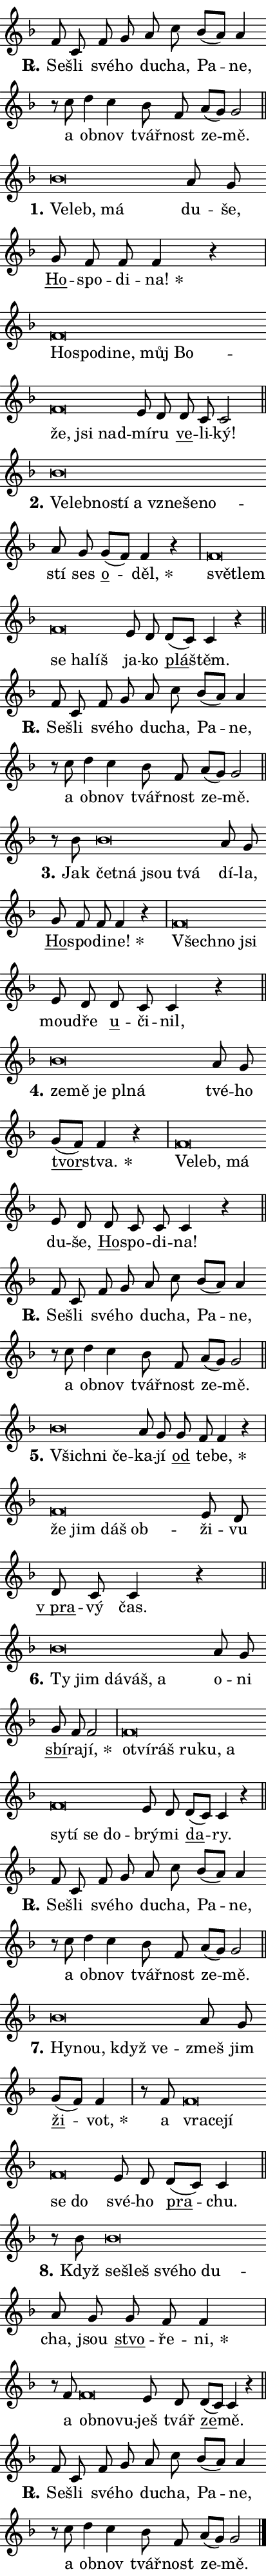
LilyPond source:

\version "2.24.0"
\header { tagline = "" }
\paper {
  indent = 0\cm
  top-margin = 0\cm
  right-margin = 0\cm
  bottom-margin = 0\cm
  left-margin = 0\cm
  paper-width = 7\cm
  page-breaking = #ly:one-page-breaking
  system-system-spacing.basic-distance = #11
  score-system-spacing.basic-distance = #11
  ragged-last = ##f
}


%% Author: Thomas Morley
%% https://lists.gnu.org/archive/html/lilypond-user/2020-05/msg00002.html
#(define (line-position grob)
"Returns position of @var[grob} in current system:
   @code{'start}, if at first time-step
   @code{'end}, if at last time-step
   @code{'middle} otherwise
"
  (let* ((col (ly:item-get-column grob))
         (ln (ly:grob-object col 'left-neighbor))
         (rn (ly:grob-object col 'right-neighbor))
         (col-to-check-left (if (ly:grob? ln) ln col))
         (col-to-check-right (if (ly:grob? rn) rn col))
         (break-dir-left
           (and
             (ly:grob-property col-to-check-left 'non-musical #f)
             (ly:item-break-dir col-to-check-left)))
         (break-dir-right
           (and
             (ly:grob-property col-to-check-right 'non-musical #f)
             (ly:item-break-dir col-to-check-right))))
        (cond ((eqv? 1 break-dir-left) 'start)
              ((eqv? -1 break-dir-right) 'end)
              (else 'middle))))

#(define (tranparent-at-line-position vctor)
  (lambda (grob)
  "Relying on @code{line-position} select the relevant enry from @var{vctor}.
Used to determine transparency,"
    (case (line-position grob)
      ((end) (not (vector-ref vctor 0)))
      ((middle) (not (vector-ref vctor 1)))
      ((start) (not (vector-ref vctor 2))))))

noteHeadBreakVisibility =
#(define-music-function (break-visibility)(vector?)
"Makes @code{NoteHead}s transparent relying on @var{break-visibility}"
#{
  \override NoteHead.transparent =
    #(tranparent-at-line-position break-visibility)
#})

#(define delete-ledgers-for-transparent-note-heads
  (lambda (grob)
    "Reads whether a @code{NoteHead} is transparent.
If so this @code{NoteHead} is removed from @code{'note-heads} from
@var{grob}, which is supposed to be @code{LedgerLineSpanner}.
As a result ledgers are not printed for this @code{NoteHead}"
    (let* ((nhds-array (ly:grob-object grob 'note-heads))
           (nhds-list
             (if (ly:grob-array? nhds-array)
                 (ly:grob-array->list nhds-array)
                 '()))
           ;; Relies on the transparent-property being done before
           ;; Staff.LedgerLineSpanner.after-line-breaking is executed.
           ;; This is fragile ...
           (to-keep
             (remove
               (lambda (nhd)
                 (ly:grob-property nhd 'transparent #f))
               nhds-list)))
      ;; TODO find a better method to iterate over grob-arrays, similiar
      ;; to filter/remove etc for lists
      ;; For now rebuilt from scratch
      (set! (ly:grob-object grob 'note-heads)  '())
      (for-each
        (lambda (nhd)
          (ly:pointer-group-interface::add-grob grob 'note-heads nhd))
        to-keep))))

hideNotes = {
  \noteHeadBreakVisibility #begin-of-line-visible
}
unHideNotes = {
  \noteHeadBreakVisibility #all-visible
}

% work-around for resetting accidentals
% https://lilypond.org/doc/v2.23/Documentation/notation/displaying-rhythms#unmetered-music
cadenzaMeasure = {
  \cadenzaOff
  \partial 1024 s1024
  \cadenzaOn
}

#(define-markup-command (accent layout props text) (markup?)
  "Underline accented syllable"
  (interpret-markup layout props
    #{\markup \override #'(offset . 4.3) \underline { #text }#}))

responsum = \markup \concat {
  "R" \hspace #-1.05 \path #0.1 #'((moveto 0 0.07) (lineto 0.9 0.8)) \hspace #0.05 "."
}

\layout {
    \context {
        \Staff
        \remove "Time_signature_engraver"
        \override LedgerLineSpanner.after-line-breaking = #delete-ledgers-for-transparent-note-heads
    }
    \context {
        \Voice {
            \override NoteHead.output-attributes = #'((class . "notehead"))
            \override Hairpin.height = #0.55
        }
    }
    \context {
        \Lyrics {
            \override StanzaNumber.output-attributes = #'((class . "stanzanumber"))
            \override LyricSpace.minimum-distance = #0.9
            \override LyricText.font-name = #"TeX Gyre Schola"
            \override LyricText.font-size = 1
            \override StanzaNumber.font-name = #"TeX Gyre Schola Bold"
            \override StanzaNumber.font-size = 1
        }
    }
}

% magnetic-lyrics.ily
%
%   written by
%     Jean Abou Samra <jean@abou-samra.fr>
%     Werner Lemberg <wl@gnu.org>
%
%   adapted by
%     Jiri Hon <jiri.hon@gmail.com>
%
% Version 2022-Apr-15

% https://www.mail-archive.com/lilypond-user@gnu.org/msg149350.html

#(define (Left_hyphen_pointer_engraver context)
   "Collect syllable-hyphen-syllable occurrences in lyrics and store
them in properties.  This engraver only looks to the left.  For
example, if the lyrics input is @code{foo -- bar}, it does the
following.

@itemize @bullet
@item
Set the @code{text} property of the @code{LyricHyphen} grob between
@q{foo} and @q{bar} to @code{foo}.

@item
Set the @code{left-hyphen} property of the @code{LyricText} grob with
text @q{foo} to the @code{LyricHyphen} grob between @q{foo} and
@q{bar}.
@end itemize

Use this auxiliary engraver in combination with the
@code{lyric-@/text::@/apply-@/magnetic-@/offset!} hook."
   (let ((hyphen #f)
         (text #f))
     (make-engraver
      (acknowledgers
       ((lyric-syllable-interface engraver grob source-engraver)
        (set! text grob)))
      (end-acknowledgers
       ((lyric-hyphen-interface engraver grob source-engraver)
        ;(when (not (grob::has-interface grob 'lyric-space-interface))
          (set! hyphen grob)));)
      ((stop-translation-timestep engraver)
       (when (and text hyphen)
         (ly:grob-set-object! text 'left-hyphen hyphen))
       (set! text #f)
       (set! hyphen #f)))))

#(define (lyric-text::apply-magnetic-offset! grob)
   "If the space between two syllables is less than the value in
property @code{LyricText@/.details@/.squash-threshold}, move the right
syllable to the left so that it gets concatenated with the left
syllable.

Use this function as a hook for
@code{LyricText@/.after-@/line-@/breaking} if the
@code{Left_@/hyphen_@/pointer_@/engraver} is active."
   (let ((hyphen (ly:grob-object grob 'left-hyphen #f)))
     (when hyphen
       (let ((left-text (ly:spanner-bound hyphen LEFT)))
         (when (grob::has-interface left-text 'lyric-syllable-interface)
           (let* ((common (ly:grob-common-refpoint grob left-text X))
                  (this-x-ext (ly:grob-extent grob common X))
                  (left-x-ext
                   (begin
                     ;; Trigger magnetism for left-text.
                     (ly:grob-property left-text 'after-line-breaking)
                     (ly:grob-extent left-text common X)))
                  ;; `delta` is the gap width between two syllables.
                  (delta (- (interval-start this-x-ext)
                            (interval-end left-x-ext)))
                  (details (ly:grob-property grob 'details))
                  (threshold (assoc-get 'squash-threshold details 0.2)))
             (when (< delta threshold)
               (let* (;; We have to manipulate the input text so that
                      ;; ligatures crossing syllable boundaries are not
                      ;; disabled.  For languages based on the Latin
                      ;; script this is essentially a beautification.
                      ;; However, for non-Western scripts it can be a
                      ;; necessity.
                      (lt (ly:grob-property left-text 'text))
                      (rt (ly:grob-property grob 'text))
                      (is-space (grob::has-interface hyphen 'lyric-space-interface))
                      (space (if is-space " " ""))
                      (space-markup (grob-interpret-markup grob " "))
                      (space-size (interval-length (ly:stencil-extent space-markup X)))
                      (extra-delta (if is-space space-size 0))
                      ;; Append new syllable.
                      (ltrt-space (if (and (string? lt) (string? rt))
                                (string-append lt space rt)
                                (make-concat-markup (list lt space rt))))
                      ;; Right-align `ltrt` to the right side.
                      (ltrt-space-markup (grob-interpret-markup
                               grob
                               (make-translate-markup
                                (cons (interval-length this-x-ext) 0)
                                (make-right-align-markup ltrt-space)))))
                 (begin
                   ;; Don't print `left-text`.
                   (ly:grob-set-property! left-text 'stencil #f)
                   ;; Set text and stencil (which holds all collected
                   ;; syllables so far) and shift it to the left.
                   (ly:grob-set-property! grob 'text ltrt-space)
                   (ly:grob-set-property! grob 'stencil ltrt-space-markup)
                   (ly:grob-translate-axis! grob (- (- delta extra-delta)) X))))))))))


#(define (lyric-hyphen::displace-bounds-first grob)
   ;; Make very sure this callback isn't triggered too early.
   (let ((left (ly:spanner-bound grob LEFT))
         (right (ly:spanner-bound grob RIGHT)))
     (ly:grob-property left 'after-line-breaking)
     (ly:grob-property right 'after-line-breaking)
     (ly:lyric-hyphen::print grob)))

squashThreshold = #0.4

\layout {
  \context {
    \Lyrics
    \consists #Left_hyphen_pointer_engraver
    \override LyricText.after-line-breaking =
      #lyric-text::apply-magnetic-offset!
    \override LyricHyphen.stencil = #lyric-hyphen::displace-bounds-first
    \override LyricText.details.squash-threshold = \squashThreshold
    \override LyricHyphen.minimum-distance = 0
    \override LyricHyphen.minimum-length = \squashThreshold
  }
}

squash = \override LyricText.details.squash-threshold = 9999
unSquash = \override LyricText.details.squash-threshold = \squashThreshold

left = \override LyricText.self-alignment-X = #LEFT
unLeft = \revert LyricText.self-alignment-X

starOffset = #(lambda (grob) 
                (let ((x_offset (ly:self-alignment-interface::aligned-on-x-parent grob)))
                  (if (= x_offset 0) 0 (+ x_offset 1.2))))

star = #(define-music-function (syllable)(string?)
"Append star separator at the end of a syllable"
#{
  \once \override LyricText.X-offset = #starOffset
  \lyricmode { \markup {
    #syllable
    \override #'((font-name . "TeX Gyre Schola Bold")) \hspace #0.2 \lower #0.65 \larger "*"
  } }
#})

starAccent = #(define-music-function (syllable)(string?)
"Append star separator at the end of a syllable and make accent"
#{
  \once \override LyricText.X-offset = #starOffset
  \lyricmode { \markup {
    \accent #syllable
    \override #'((font-name . "TeX Gyre Schola Bold")) \hspace #0.2 \lower #0.65 \larger "*"
  } }
#})

breath = #(define-music-function (syllable)(string?)
"Append breathing indicator at the end of a syllable"
#{
  \lyricmode { \markup { #syllable "+" } }
#})

optionalBreath = #(define-music-function (syllable)(string?)
"Append optional breathing indicator at the end of a syllable"
#{
  \lyricmode { \markup { #syllable "(+)" } }
#})


\score {
    <<
        \new Voice = "melody" { \cadenzaOn \key f \major \relative { f'8 c f g a c \bar "" bes[( a)] a4 \bar "" r8 c d4 c \bar "" bes8 f \bar "" a[( g)] g2 \cadenzaMeasure \bar "||" \break } }
        \new Lyrics \lyricsto "melody" { \lyricmode { \set stanza = \responsum
Se -- šli své -- ho du -- cha, Pa -- ne, a ob -- nov tvář -- nost ze -- mě. } }
    >>
    \layout {}
}

\score {
    <<
        \new Voice = "melody" { \cadenzaOn \key f \major \relative { bes'\breve*1/16 \hideNotes \breve*1/16 \breve*1/16 \bar "" \unHideNotes a8 g \bar "" g f f f4 r \cadenzaMeasure \bar "|" f\breve*1/16 \hideNotes \breve*1/16 \bar "" \breve*1/16 \bar "" \breve*1/16 \bar "" \breve*1/16 \bar "" \breve*1/16 \bar "" \breve*1/16 \bar "" \breve*1/16 \breve*1/16 \bar "" \unHideNotes e8 d \bar "" d c c2 \cadenzaMeasure \bar "||" \break } }
        \new Lyrics \lyricsto "melody" { \lyricmode { \set stanza = "1."
\left Ve -- \squash leb, má \unLeft \unSquash du -- še, \markup \accent Ho -- spo -- di -- \star na! \left Ho -- \squash spo -- di -- ne, můj Bo -- že, jsi nad -- \unLeft \unSquash mí -- ru \markup \accent ve -- li -- ký! } }
    >>
    \layout {}
}

\score {
    <<
        \new Voice = "melody" { \cadenzaOn \key f \major \relative { bes'\breve*1/16 \hideNotes \breve*1/16 \bar "" \breve*1/16 \bar "" \breve*1/16 \bar "" \breve*1/16 \bar "" \breve*1/16 \bar "" \breve*1/16 \breve*1/16 \bar "" \unHideNotes a8 g \bar "" g[( f)] f4 r \cadenzaMeasure \bar "|" f\breve*1/16 \hideNotes \breve*1/16 \bar "" \breve*1/16 \bar "" \breve*1/16 \breve*1/16 \bar "" \unHideNotes e8 d \bar "" d[( c)] c4 r \cadenzaMeasure \bar "||" \break } }
        \new Lyrics \lyricsto "melody" { \lyricmode { \set stanza = "2."
\left Ve -- \squash leb -- no -- stí a vzne -- še -- no -- \unLeft \unSquash stí ses \markup \accent o -- \star děl, \left svě -- \squash tlem se ha -- líš \unLeft \unSquash ja -- ko \markup \accent plá -- štěm. } }
    >>
    \layout {}
}

\score {
    <<
        \new Voice = "melody" { \cadenzaOn \key f \major \relative { f'8 c f g a c \bar "" bes[( a)] a4 \bar "" r8 c d4 c \bar "" bes8 f \bar "" a[( g)] g2 \cadenzaMeasure \bar "||" \break } }
        \new Lyrics \lyricsto "melody" { \lyricmode { \set stanza = \responsum
Se -- šli své -- ho du -- cha, Pa -- ne, a ob -- nov tvář -- nost ze -- mě. } }
    >>
    \layout {}
}

\score {
    <<
        \new Voice = "melody" { \cadenzaOn \key f \major \relative { r8 bes'8 bes\breve*1/16 \hideNotes \breve*1/16 \bar "" \breve*1/16 \breve*1/16 \bar "" \unHideNotes a8 g \bar "" g f f f4 r \cadenzaMeasure \bar "|" f\breve*1/16 \hideNotes \breve*1/16 \breve*1/16 \bar "" \unHideNotes e8 d \bar "" d c c4 r \cadenzaMeasure \bar "||" \break } }
        \new Lyrics \lyricsto "melody" { \lyricmode { \set stanza = "3."
Jak \left čet -- \squash ná jsou tvá \unLeft \unSquash dí -- la, \markup \accent Ho -- spo -- di -- \star ne! \left Všech -- \squash no jsi \unLeft \unSquash mou -- dře \markup \accent u -- či -- nil, } }
    >>
    \layout {}
}

\score {
    <<
        \new Voice = "melody" { \cadenzaOn \key f \major \relative { bes'\breve*1/16 \hideNotes \breve*1/16 \bar "" \breve*1/16 \bar "" \breve*1/16 \breve*1/16 \bar "" \unHideNotes a8 g \bar "" g[( f)] f4 r \cadenzaMeasure \bar "|" f\breve*1/16 \hideNotes \breve*1/16 \breve*1/16 \bar "" \unHideNotes e8 d \bar "" d c c c4 r \cadenzaMeasure \bar "||" \break } }
        \new Lyrics \lyricsto "melody" { \lyricmode { \set stanza = "4."
\left ze -- \squash mě je pl -- ná \unLeft \unSquash tvé -- ho \markup \accent tvor -- \star stva. \left Ve -- \squash leb, má \unLeft \unSquash du -- še, \markup \accent Ho -- spo -- di -- na! } }
    >>
    \layout {}
}

\score {
    <<
        \new Voice = "melody" { \cadenzaOn \key f \major \relative { f'8 c f g a c \bar "" bes[( a)] a4 \bar "" r8 c d4 c \bar "" bes8 f \bar "" a[( g)] g2 \cadenzaMeasure \bar "||" \break } }
        \new Lyrics \lyricsto "melody" { \lyricmode { \set stanza = \responsum
Se -- šli své -- ho du -- cha, Pa -- ne, a ob -- nov tvář -- nost ze -- mě. } }
    >>
    \layout {}
}

\score {
    <<
        \new Voice = "melody" { \cadenzaOn \key f \major \relative { bes'\breve*1/16 \hideNotes \breve*1/16 \breve*1/16 \bar "" \unHideNotes a8 g \bar "" g f f4 r \cadenzaMeasure \bar "|" f\breve*1/16 \hideNotes \breve*1/16 \bar "" \breve*1/16 \breve*1/16 \bar "" \unHideNotes e8 d \bar "" d c c4 r \cadenzaMeasure \bar "||" \break } }
        \new Lyrics \lyricsto "melody" { \lyricmode { \set stanza = "5."
\left Všich -- \squash ni če -- \unLeft \unSquash ka -- jí \markup \accent od te -- \star be, \left že \squash jim dáš ob -- \unLeft \unSquash ži -- vu \markup \accent "v pra" -- vý čas. } }
    >>
    \layout {}
}

\score {
    <<
        \new Voice = "melody" { \cadenzaOn \key f \major \relative { bes'\breve*1/16 \hideNotes \breve*1/16 \bar "" \breve*1/16 \bar "" \breve*1/16 \breve*1/16 \bar "" \unHideNotes a8 g \bar "" g f f2 \cadenzaMeasure \bar "|" f\breve*1/16 \hideNotes \breve*1/16 \bar "" \breve*1/16 \bar "" \breve*1/16 \bar "" \breve*1/16 \bar "" \breve*1/16 \bar "" \breve*1/16 \bar "" \breve*1/16 \bar "" \breve*1/16 \breve*1/16 \bar "" \unHideNotes e8 d \bar "" d[( c)] c4 r \cadenzaMeasure \bar "||" \break } }
        \new Lyrics \lyricsto "melody" { \lyricmode { \set stanza = "6."
\left Ty \squash jim dá -- váš, a \unLeft \unSquash o -- ni \markup \accent sbí -- ra -- \star jí, \left o -- \squash tví -- ráš ru -- ku, a sy -- tí se do -- \unLeft \unSquash brý -- mi \markup \accent da -- ry. } }
    >>
    \layout {}
}

\score {
    <<
        \new Voice = "melody" { \cadenzaOn \key f \major \relative { f'8 c f g a c \bar "" bes[( a)] a4 \bar "" r8 c d4 c \bar "" bes8 f \bar "" a[( g)] g2 \cadenzaMeasure \bar "||" \break } }
        \new Lyrics \lyricsto "melody" { \lyricmode { \set stanza = \responsum
Se -- šli své -- ho du -- cha, Pa -- ne, a ob -- nov tvář -- nost ze -- mě. } }
    >>
    \layout {}
}

\score {
    <<
        \new Voice = "melody" { \cadenzaOn \key f \major \relative { bes'\breve*1/16 \hideNotes \breve*1/16 \bar "" \breve*1/16 \breve*1/16 \bar "" \unHideNotes a8 g \bar "" g[( f)] f4 \cadenzaMeasure \bar "|" r8 f8 f\breve*1/16 \hideNotes \breve*1/16 \bar "" \breve*1/16 \bar "" \breve*1/16 \breve*1/16 \bar "" \unHideNotes e8 d \bar "" d[( c)] c4 \cadenzaMeasure \bar "||" \break } }
        \new Lyrics \lyricsto "melody" { \lyricmode { \set stanza = "7."
\left Hy -- \squash nou, když ve -- \unLeft \unSquash zmeš jim \markup \accent ži -- \star vot, a \left vra -- \squash ce -- jí se do \unLeft \unSquash své -- ho \markup \accent pra -- chu. } }
    >>
    \layout {}
}

\score {
    <<
        \new Voice = "melody" { \cadenzaOn \key f \major \relative { r8 bes'8 bes\breve*1/16 \hideNotes \breve*1/16 \bar "" \breve*1/16 \bar "" \breve*1/16 \breve*1/16 \bar "" \unHideNotes a8 g \bar "" g f f4 \cadenzaMeasure \bar "|" r8 f8 f\breve*1/16 \hideNotes \breve*1/16 \breve*1/16 \bar "" \unHideNotes e8 d \bar "" d[( c)] c4 r \cadenzaMeasure \bar "||" \break } }
        \new Lyrics \lyricsto "melody" { \lyricmode { \set stanza = "8."
Když \left se -- \squash šleš své -- ho du -- \unLeft \unSquash cha, jsou \markup \accent stvo -- ře -- \star ni, a \left ob -- \squash no -- vu -- \unLeft \unSquash ješ tvář \markup \accent ze -- mě. } }
    >>
    \layout {}
}

\score {
    <<
        \new Voice = "melody" { \cadenzaOn \key f \major \relative { f'8 c f g a c \bar "" bes[( a)] a4 \bar "" r8 c d4 c \bar "" bes8 f \bar "" a[( g)] g2 \cadenzaMeasure \bar "||" \break } \bar "|." }
        \new Lyrics \lyricsto "melody" { \lyricmode { \set stanza = \responsum
Se -- šli své -- ho du -- cha, Pa -- ne, a ob -- nov tvář -- nost ze -- mě. } }
    >>
    \layout {}
}
